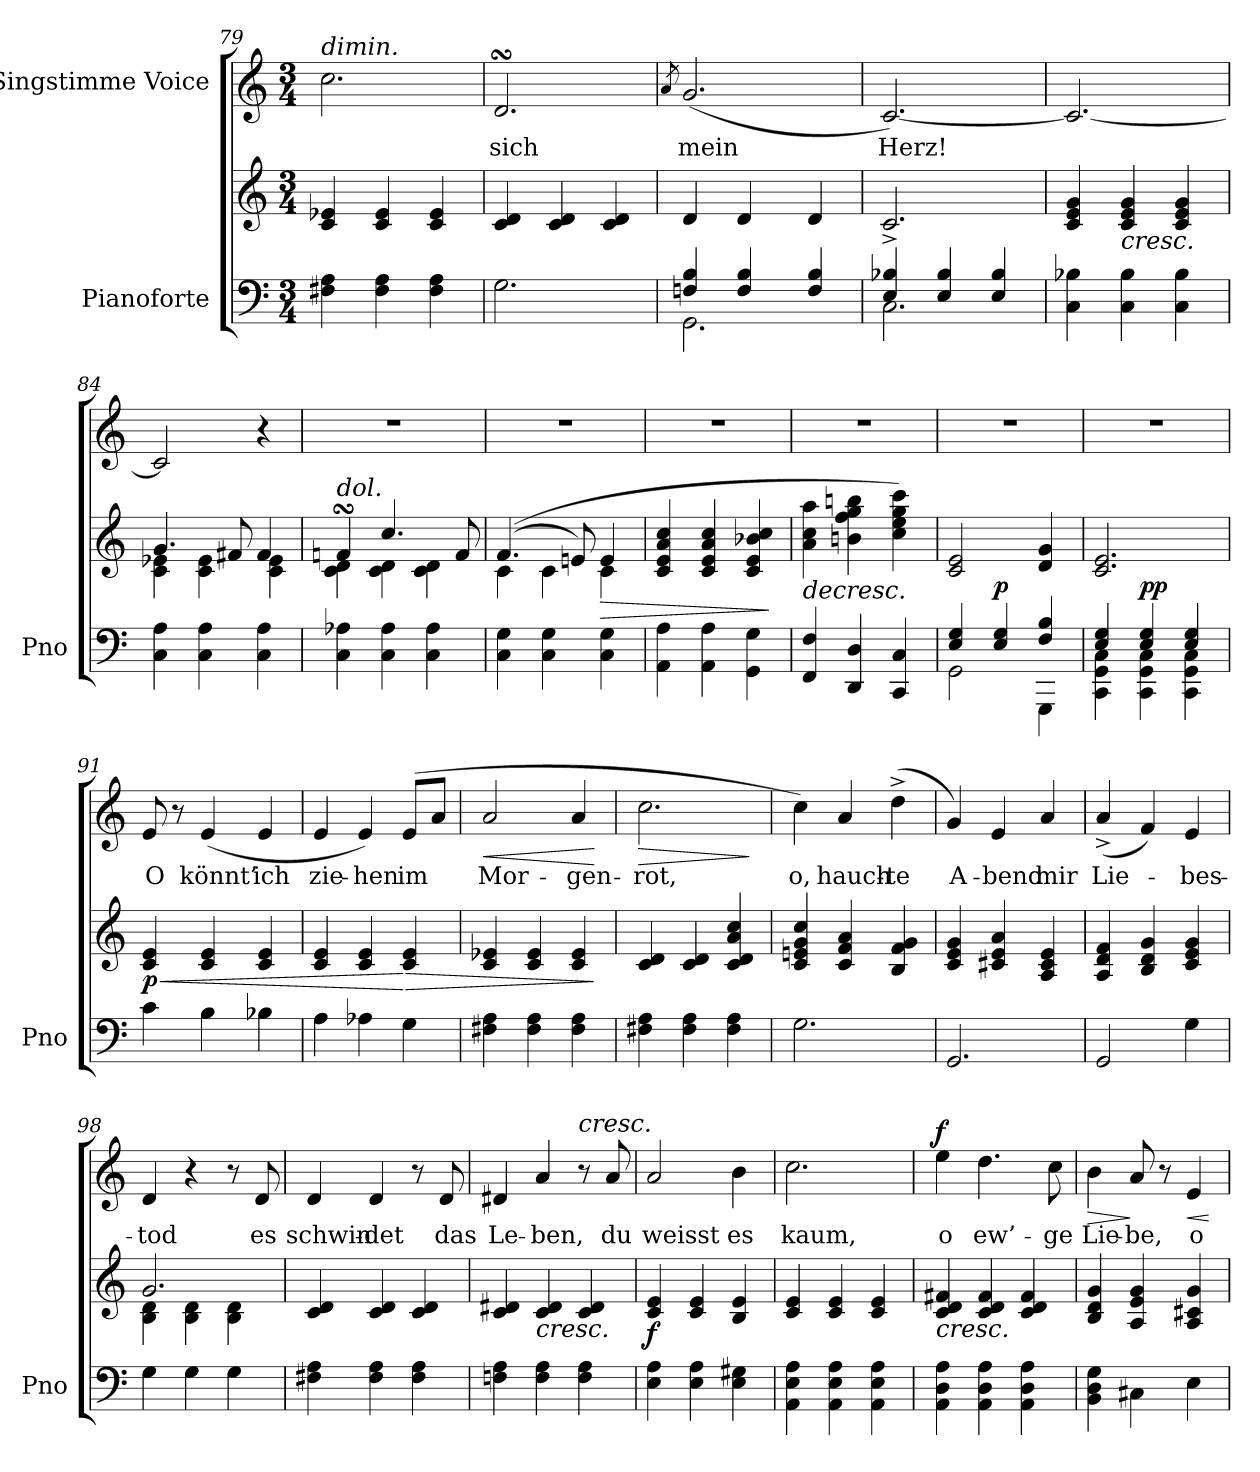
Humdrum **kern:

**kern	**kern	**dynam	**kern	**text	**dynam
*part2	*part2	*part2	*part1	*part1	*part1
*staff3	*staff2	*staff2/3	*staff1	*staff1	*staff1
*I"Pianoforte	*	*	*I"Singstimme Voice	*	*
*I'Pno	*	*	*	*	*
*clefF4	*clefG2	*	*clefG2	*	*
*k[]	*k[]	*	*k[]	*	*
*M3/4	*M3/4	*	*M3/4	*	*
=79	=79	=79	=79	=79	=79
!	!	!	!LO:TX:a:i:t=dimin.	!	!
4F#X\ 4A\	4c/ 4e-X/	.	2.cc\	.	.
4F#\ 4A\	4c/ 4e-/	.	.	.	.
4F#\ 4A\	4c/ 4e-/	.	.	.	.
=80	=80	=80	=80	=80	=80
!	!	!	!	!LO:LY:b	!
2.G\	4c/ 4d/	.	2.dsSSS/	sich	.
.	4c/ 4d/	.	.	.	.
.	4c/ 4d/	.	.	.	.
=81	=81	=81	=81	=81	=81
.	.	.	8qa/	.	.
*^	*	*	*	*	*
!	!	!	!	!	!LO:LY:b	!
*	*	*	*	*^	*	*
4Fn/ 4B/	2.GG\	4d/	.	(<2.g/	4.ryy	mein	.
4F/ 4B/	.	4d/	.	.	.	.	.
.	.	.	.	.	4.ryy	.	.
4F/ 4B/	.	4d/	.	.	.	.	.
*	*	*	*	*v	*v	*	*
=82	=82	=82	=82	=82	=82	=82
!	!	!	!	!	!LO:LY:b	!
4E/ 4B-X/	2.C\	2.c^/	.	[2.c/)	Herz!	.
4E/ 4B-/	.	.	.	.	.	.
4E/ 4B-/	.	.	.	.	.	.
*v	*v	*	*	*	*	*
=83	=83	=83	=83	=83	=83
4C\ 4B-X\	4c/ 4e/ 4g/	.	2.c/_	.	.
!	!LO:TX:b:i:t=cresc.	!	!	!	!
4C\ 4B-\	4c/ 4e/ 4g/	.	.	.	.
4C\ 4B-\	4c/ 4e/ 4g/	.	.	.	.
!!LO:LB:g=z
=84	=84	=84	=84	=84	=84
*	*^	*	*	*	*
4C\ 4A\	4.g/	4c\ 4e-X\	.	2c/]	.	.
4C\ 4A\	.	4c\ 4e-\	.	.	.	.
.	8f#X/	.	.	.	.	.
4C\ 4A\	4f#/	4c\ 4e-\	.	4r	.	.
=85	=85	=85	=85	=85	=85	=85
!	!LO:TX:a:i:t=dol.	!	!	!	!	!
4C\ 4A-X\	4fnsSSs/	4c\ 4d\	.	2.r	.	.
4C\ 4A-\	4.cc/	4c\ 4d\	.	.	.	.
4C\ 4A-\	.	4c\ 4d\	.	.	.	.
.	8f/	.	.	.	.	.
=86	=86	=86	=86	=86	=86	=86
4C\ 4G\	(>(>4.f/	4c\	.	2.r	.	.
4C\ 4G\	.	4c\	.	.	.	.
.	8en/)	.	.	.	.	.
!	!	!	!LO:HP:b	!	!	!
4C\ 4G\	4e/	4c\	>	.	.	.
*	*v	*v	*	*	*	*
=87	=87	=87	=87	=87	=87
4AA\ 4A\	4c/ 4e/ 4a/ 4cc/	.	2.r	.	.
4AA\ 4A\	4c/ 4e/ 4a/ 4cc/	.	.	.	.
4GG\ 4G\	4c/ 4e/ 4b-X/ 4cc/	.	.	.	.
.	.	]	.	.	.
=88	=88	=88	=88	=88	=88
!	!LO:TX:b:i:t=decresc.	!	!	!	!
4FF/ 4F/	4a\ 4cc\ 4aa\	.	2.r	.	.
4DD/ 4D/	4bn\ 4ff\ 4gg\ 4bbn\	.	.	.	.
4CC/ 4C/	4cc\ 4ee\ 4gg\ 4ccc\)	.	.	.	.
=89	=89	=89	=89	=89	=89
*^	*	*	*	*	*
4E/ 4G/	2GG\	2c/ 2e/	.	2.r	.	.
!	!	!	!LO:DY:a=2	!	!	!
4E/ 4G/	.	.	p	.	.	.
4F/ 4B/	4GGG\	4d/ 4g/	.	.	.	.
=90	=90	=90	=90	=90	=90	=90
4E/ 4G/	4CC\ 4GG\ 4C\	2.c/ 2.e/	.	2.r	.	.
!	!	!	!LO:DY:a=2	!	!	!
4E/ 4G/	4CC\ 4GG\ 4C\	.	pp	.	.	.
4E/ 4G/	4CC\ 4GG\ 4C\	.	.	.	.	.
!!LO:LB:g=z
=91	=91	=91	=91	=91	=91	=91
!	!	!	!LO:HP:b	!	!LO:LY:b	!
!	!	!	!LO:DY:n=1:b	!	!	!
*v	*v	*	*	*	*	*
4c\	4c/ 4e/	< p	8e/	O	.
.	.	.	8r	.	.
!	!	!	!	!LO:LY:b	!
4B\	4c/ 4e/	.	(>4e/	könnt’	.
!	!	!	!	!LO:LY:b	!
4B-X\	4c/ 4e/	.	4e/	ich	.
=92	=92	=92	=92	=92	=92
!	!	!	!	!LO:LY:b	!
4A\	4c/ 4e/	.	4e/	zie-	.
!	!	!	!	!LO:LY:b	!
4A-X\	4c/ 4e/	.	4e/)	-hen	.
!	!	!LO:HP:n=1:b	!	!LO:LY:b	!
4G\	4c/ 4e/	[ >	(>8e/L	im	.
.	.	.	8a/J	.	.
=93	=93	=93	=93	=93	=93
!	!	!	!	!LO:LY:b	!LO:HP:b
4F#X\ 4A\	4c/ 4e-X/	.	2a/	Mor-	<
4F#\ 4A\	4c/ 4e-/	.	.	.	.
!	!	!	!	!LO:LY:b	!
4F#\ 4A\	4c/ 4e-/	.	4a/	-gen-	.
.	.	]	.	.	[
=94	=94	=94	=94	=94	=94
!	!	!	!	!LO:LY:b	!LO:HP:b
4F#X\ 4A\	4c/ 4d/	.	2.cc\	-rot,	>
4F#\ 4A\	4c/ 4d/	.	.	.	.
4F#\ 4A\	4c/ 4d/ 4a/ 4cc/	.	.	.	.
.	.	.	.	.	]
=95	=95	=95	=95	=95	=95
!	!	!	!	!LO:LY:b	!
2.G\	4c/ 4en/ 4g/ 4cc/	.	4cc\)	o,	.
!	!	!	!	!LO:LY:b	!
.	4c/ 4f/ 4a/	.	4a/	hauch-	.
!	!	!	!	!LO:LY:b	!
.	4B/ 4f/ 4g/	.	(>4dd^\	-te	.
=96	=96	=96	=96	=96	=96
!	!	!	!	!LO:LY:b	!
2.GG/	4c/ 4e/ 4g/	.	4g/)	A-	.
!	!	!	!	!LO:LY:b	!
.	4c#X/ 4e/ 4a/	.	4e/	-bend	.
!	!	!	!	!LO:LY:b	!
.	4A/ 4c#/ 4e/	.	4a/	mir	.
!!LO:LB:g=z
=97	=97	=97	=97	=97	=97
!	!	!	!	!LO:LY:b	!
2GG/	4A/ 4d/ 4f/	.	(<4a^/	Lie-	.
.	4B/ 4d/ 4g/	.	4f/)	.	.
!	!	!	!	!LO:LY:b	!
4G\	4c/ 4e/ 4g/	.	4e/	-bes-	.
=98	=98	=98	=98	=98	=98
*	*^	*	*	*	*
!	!	!	!	!	!LO:LY:b	!
4G\	2.g/	4B\ 4d\	.	4d/	-tod	.
4G\	.	4B\ 4d\	.	4r	.	.
4G\	.	4B\ 4d\	.	8r	.	.
!	!	!	!	!	!LO:LY:b	!
.	.	.	.	8d/	es	.
*	*v	*v	*	*	*	*
=99	=99	=99	=99	=99	=99
!	!	!	!	!LO:LY:b	!
4F#X\ 4A\	4c/ 4d/	.	4d/	schwin-	.
!	!	!	!	!LO:LY:b	!
4F#\ 4A\	4c/ 4d/	.	4d/	-det	.
4F#\ 4A\	4c/ 4d/	.	8r	.	.
!	!	!	!	!LO:LY:b	!
.	.	.	8d/	das	.
=100	=100	=100	=100	=100	=100
!	!	!	!	!LO:LY:b	!
4Fn\ 4A\	4c/ 4d#X/	.	4d#X/	Le-	.
!	!LO:TX:b:i:t=cresc.	!	!	!	!
!	!	!	!	!LO:LY:b	!
4F\ 4A\	4c/ 4d#/	.	4a/	-ben,	.
!	!	!	!LO:TX:a:i:t=cresc.	!	!
4F\ 4A\	4c/ 4d#/	.	8r	.	.
!	!	!	!	!LO:LY:b	!
.	.	.	8a/	du	.
=101	=101	=101	=101	=101	=101
!	!	!LO:DY:b	!	!LO:LY:b	!
4E\ 4A\	4c/ 4e/	f	2a/	weisst	.
4E\ 4A\	4c/ 4e/	.	.	.	.
!	!	!	!	!LO:LY:b	!
4E\ 4G#X\	4B/ 4e/	.	4b\	es	.
=102	=102	=102	=102	=102	=102
!	!	!	!	!LO:LY:b	!
4AA\ 4E\ 4A\	4c/ 4e/	.	2.cc\	kaum,	.
4AA\ 4E\ 4A\	4c/ 4e/	.	.	.	.
4AA\ 4E\ 4A\	4c/ 4e/	.	.	.	.
!!LO:PB:g=z
=103	=103	=103	=103	=103	=103
!	!LO:TX:b:i:t=cresc.	!	!	!	!
!	!	!	!	!LO:LY:b	!LO:DY:a
4AA\ 4D\ 4A\	4c/ 4d/ 4f#X/	.	4ee\	o	f
!	!	!	!	!LO:LY:b	!
4AA\ 4D\ 4A\	4c/ 4d/ 4f#/	.	4.dd\	ew’-	.
4AA\ 4D\ 4A\	4c/ 4d/ 4f#/	.	.	.	.
!	!	!	!	!LO:LY:b	!
.	.	.	8cc\	-ge	.
=104	=104	=104	=104	=104	=104
!	!	!	!	!LO:LY:b	!LO:HP:b
4BB\ 4D\ 4G\	4B/ 4d/ 4g/	.	4b\	Lie-	>
!	!	!	!	!LO:LY:b	!
4C#X\	4A/ 4e/ 4g/	.	8a/	-be,	]
.	.	.	8r	.	.
!	!	!	!	!LO:LY:b	!LO:HP:b
4E\	4A/ 4c#X/ 4g/	.	4e/	o	<
.	.	.	.	.	[
=	=	=	=	=	=
*-	*-	*-	*-	*-	*-
